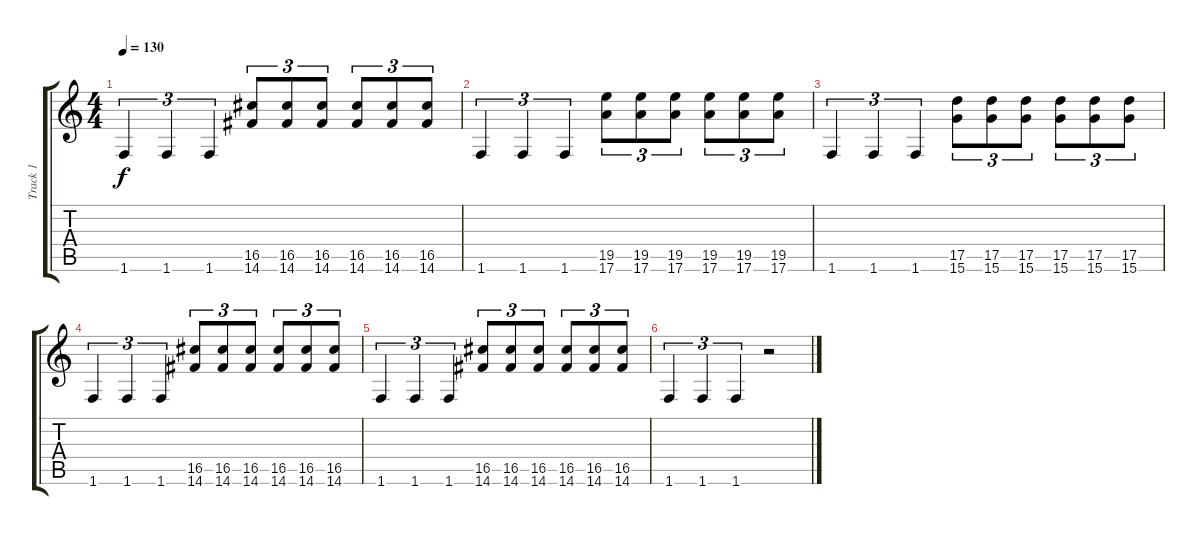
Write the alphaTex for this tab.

\track ("Track 1" "Track 1") {instrument overdrivenguitar}
\staff {score tabs}
\tuning (E4 B3 G3 D3 A2 E2) {hide}
\ts (4 4)
\tempo 130
\clef g2
\ks c
1.6.4{tu (3 2) dy f} 1.6.4{tu (3 2)} 1.6.4{tu (3 2)} (16.5 14.6).8{tu (3 2)} (16.5 14.6).8{tu (3 2)} (16.5 14.6).8{tu (3 2)} (16.5 14.6).8{tu (3 2)} (16.5 14.6).8{tu (3 2)} (16.5 14.6).8{tu (3 2)} |
1.6.4{tu (3 2)} 1.6.4{tu (3 2)} 1.6.4{tu (3 2)} (19.5 17.6).8{tu (3 2)} (19.5 17.6).8{tu (3 2)} (19.5 17.6).8{tu (3 2)} (19.5 17.6).8{tu (3 2)} (19.5 17.6).8{tu (3 2)} (19.5 17.6).8{tu (3 2)} |
1.6.4{tu (3 2)} 1.6.4{tu (3 2)} 1.6.4{tu (3 2)} (17.5 15.6).8{tu (3 2)} (17.5 15.6).8{tu (3 2)} (17.5 15.6).8{tu (3 2)} (17.5 15.6).8{tu (3 2)} (17.5 15.6).8{tu (3 2)} (17.5 15.6).8{tu (3 2)} |
1.6.4{tu (3 2)} 1.6.4{tu (3 2)} 1.6.4{tu (3 2)} (16.5 14.6).8{tu (3 2)} (16.5 14.6).8{tu (3 2)} (16.5 14.6).8{tu (3 2)} (16.5 14.6).8{tu (3 2)} (16.5 14.6).8{tu (3 2)} (16.5 14.6).8{tu (3 2)} |
1.6.4{tu (3 2)} 1.6.4{tu (3 2)} 1.6.4{tu (3 2)} (16.5 14.6).8{tu (3 2)} (16.5 14.6).8{tu (3 2)} (16.5 14.6).8{tu (3 2)} (16.5 14.6).8{tu (3 2)} (16.5 14.6).8{tu (3 2)} (16.5 14.6).8{tu (3 2)} |
1.6.4{tu (3 2)} 1.6.4{tu (3 2)} 1.6.4{tu (3 2)} r.2
